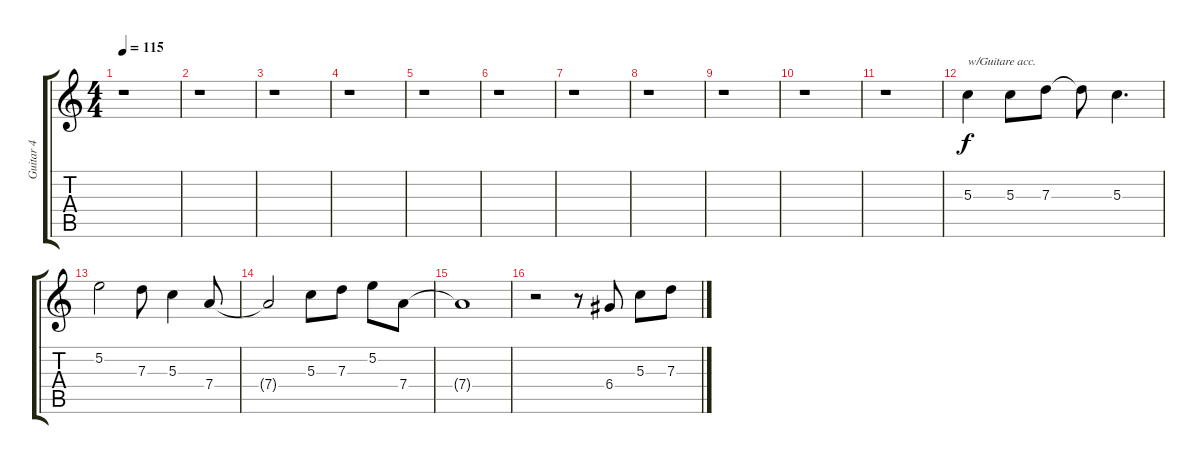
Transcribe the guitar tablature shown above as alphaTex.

\track ("Guitar 4" "Guitar 4") {instrument electricguitarjazz}
\staff {score tabs}
\tuning (E4 B3 G3 D3 A2 E2) {hide}
\ts (4 4)
\tempo 115
\clef g2
\ks c
r.1{dy f} |
r.1 |
r.1 |
r.1 |
r.1 |
r.1 |
r.1 |
r.1 |
r.1 |
r.1 |
r.1 |
5.3.4{txt "w/Guitare acc."} 5.3.8 7.3.8 7.3{t}.8 5.3.4{d} |
5.2.2 7.3.8 5.3.4 7.4.8 |
7.4{t}.2 5.3.8 7.3.8 5.2.8 7.4.8 |
7.4{t}.1 |
r.2 r.8 6.4.8 5.3.8 7.3.8
